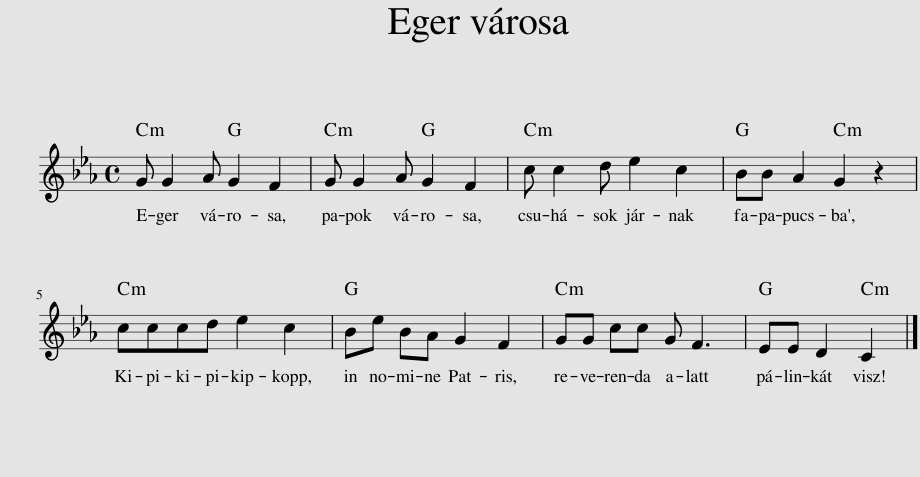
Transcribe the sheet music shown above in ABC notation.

X:1
L:1/8
M:4/4
I:linebreak $
K:Eb
V:1 treble
V:1
 G G2 A G2 F2 | G G2 A G2 F2 | c c2 d e2 c2 | BB A2 G2 z2 |$ cccd e2 c2 | %5
 Be BA G2 F2 | GG cc G F3 | EE D2 C2 |] %8
